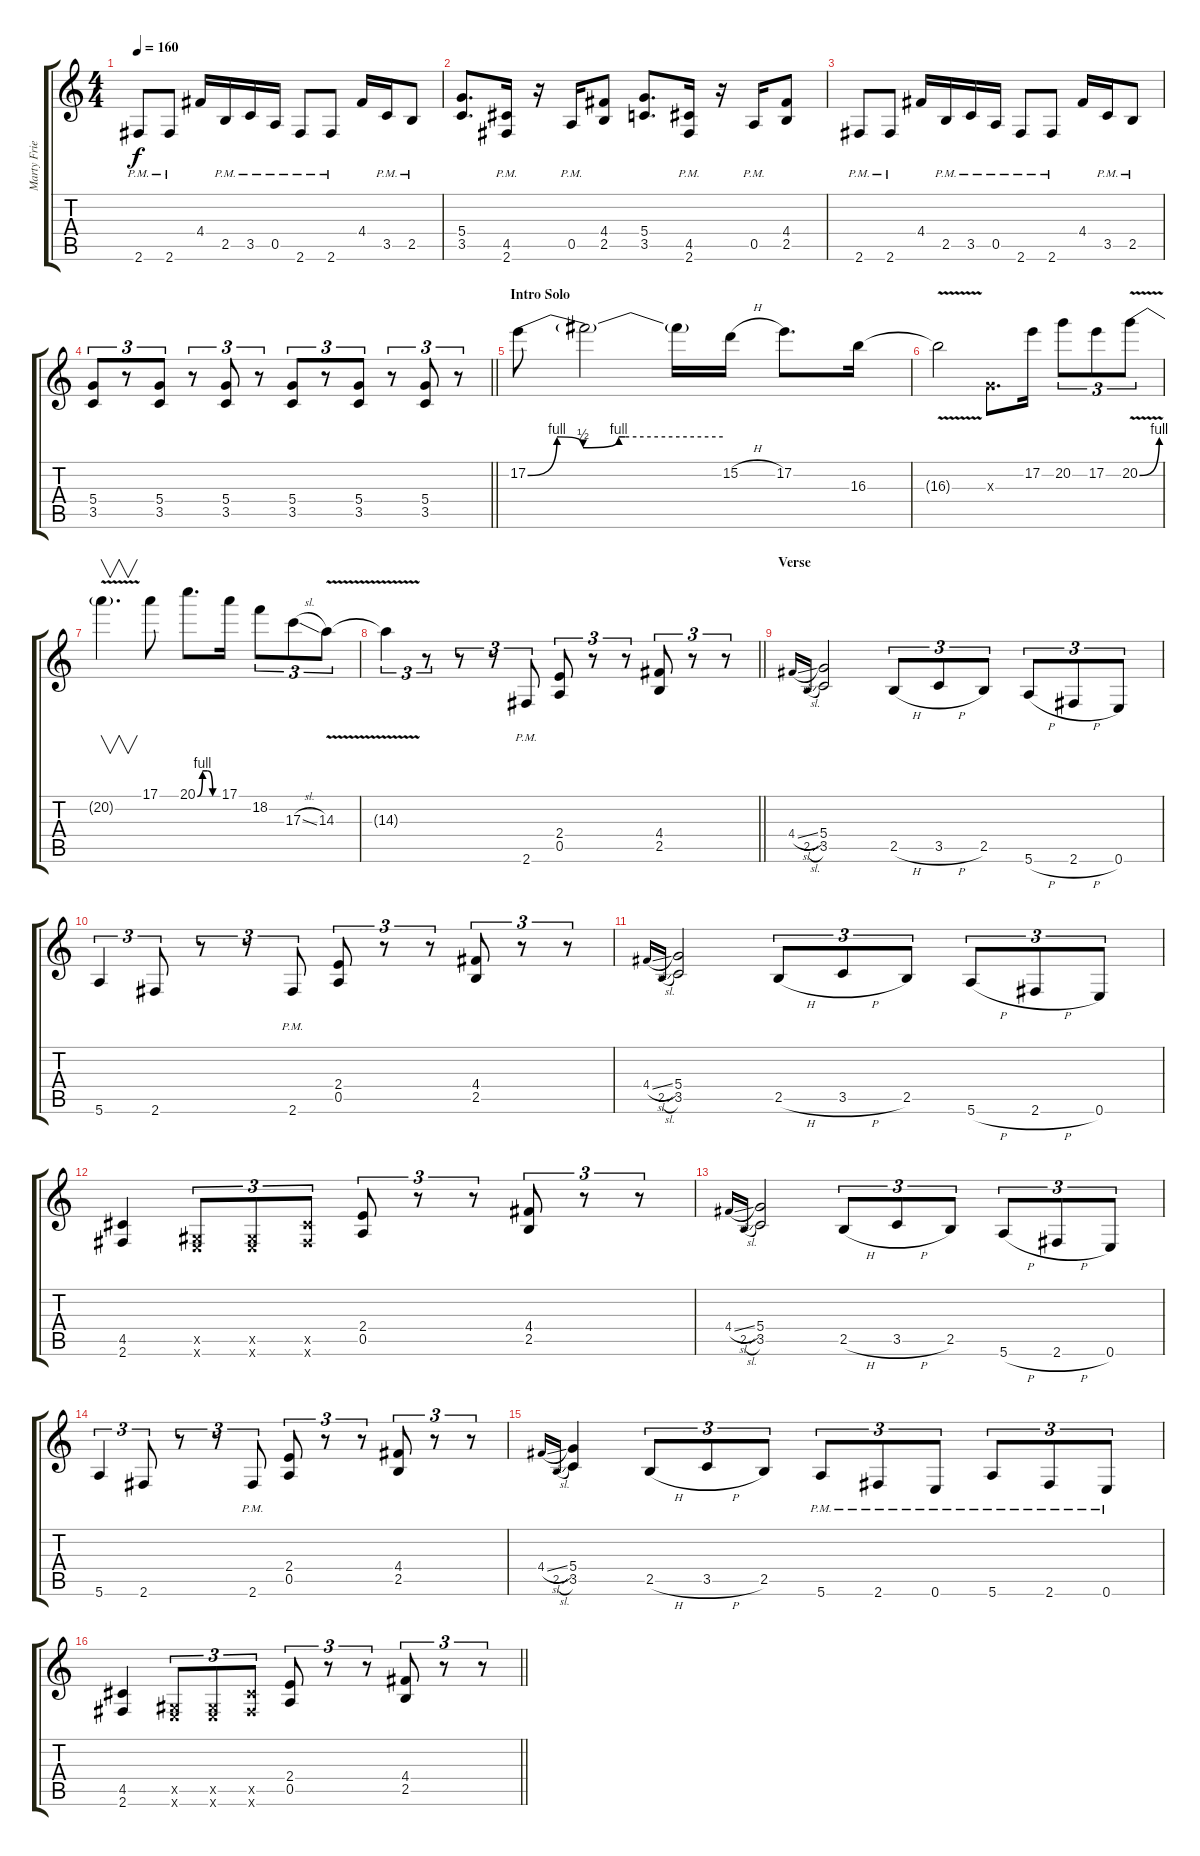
\track ("Marty Friedman" "Marty Frie") {instrument distortionguitar}
\staff {score tabs}
\tuning (E4 B3 G3 D3 A2 E2) {hide}
\ts (4 4)
\tempo 160
\clef g2
\ks c
2.6{pm}.8{dy f} 2.6{pm}.8 4.4.16 2.5{pm}.16 3.5{pm}.16 0.5{pm}.16 2.6{pm}.8 2.6{pm}.8 4.4.16 3.5{pm}.16 2.5{pm}.8 |
(5.4 3.5).8{d} (4.5 2.6{pm}).16 r.16 0.5{pm}.16 (4.4 2.5).8 (5.4 3.5).8{d} (4.5 2.6{pm}).16 r.16 0.5{pm}.16 (4.4 2.5).8 |
2.6{pm}.8 2.6{pm}.8 4.4.16 2.5{pm}.16 3.5{pm}.16 0.5{pm}.16 2.6{pm}.8 2.6{pm}.8 4.4.16 3.5{pm}.16 2.5{pm}.8 |
\barLineRight lightlight
(5.4 3.5).8{tu (3 2)} r.8{tu (3 2)} (5.4 3.5).8{tu (3 2)} r.8{tu (3 2)} (5.4 3.5).8{tu (3 2)} r.8{tu (3 2)} (5.4 3.5).8{tu (3 2)} r.8{tu (3 2)} (5.4 3.5).8{tu (3 2)} r.8{tu (3 2)} (5.4 3.5).8{tu (3 2)} r.8{tu (3 2)} |
\section ("" "Intro Solo")
17.2{be (custom 0 0 9 4 17 2 28 4 30 4 60 4)}.8 17.2{t}.2 17.2{t}.16 15.2{h}.16 17.2.8{d} 16.3.16 |
16.3{v t}.2 0.3{x}.8{d} 17.2.16 20.2.8{tu (3 2)} 17.2.8{tu (3 2)} 20.2{be (bend 0 0 60 4) v}.8{tu (3 2)} |
20.2{t}.4{v d} 17.1.8 20.1{be (custom 0 0 15 4 30 4 45 0 60 0)}.8{d} 17.1.16 18.2.8{tu (3 2)} 17.3{sl}.8{tu (3 2)} 14.3{v}.8{tu (3 2)} |
\barLineRight lightlight
14.3{v t}.4{tu (3 2)} r.8{tu (3 2)} r.8{tu (3 2)} r.8{tu (3 2)} 2.6{pm}.8{tu (3 2)} (2.4 0.5).8{tu (3 2)} r.8{tu (3 2)} r.8{tu (3 2)} (4.4 2.5).8{tu (3 2)} r.8{tu (3 2)} r.8{tu (3 2)} |
\section ("" "Verse")
4.4{sl}.16{gr onbeat} 2.5{sl}.16{gr onbeat} (5.4 3.5).2 2.5{h}.8{tu (3 2)} 3.5{h}.8{tu (3 2)} 2.5.8{tu (3 2)} 5.6{h}.8{tu (3 2)} 2.6{h}.8{tu (3 2)} 0.6.8{tu (3 2)} |
5.6.4{tu (3 2)} 2.6.8{tu (3 2)} r.8{tu (3 2)} r.8{tu (3 2)} 2.6{pm}.8{tu (3 2)} (2.4 0.5).8{tu (3 2)} r.8{tu (3 2)} r.8{tu (3 2)} (4.4 2.5).8{tu (3 2)} r.8{tu (3 2)} r.8{tu (3 2)} |
4.4{sl}.16{gr onbeat} 2.5{sl}.16{gr onbeat} (5.4 3.5).2 2.5{h}.8{tu (3 2)} 3.5{h}.8{tu (3 2)} 2.5.8{tu (3 2)} 5.6{h}.8{tu (3 2)} 2.6{h}.8{tu (3 2)} 0.6.8{tu (3 2)} |
(4.5 2.6).4 (-1.5{x} 0.6{x}).8{tu (3 2)} (-1.5{x} 0.6{x}).8{tu (3 2)} (4.5{x} 2.6{x}).8{tu (3 2)} (2.4 0.5).8{tu (3 2)} r.8{tu (3 2)} r.8{tu (3 2)} (4.4 2.5).8{tu (3 2)} r.8{tu (3 2)} r.8{tu (3 2)} |
4.4{sl}.16{gr onbeat} 2.5{sl}.16{gr onbeat} (5.4 3.5).2 2.5{h}.8{tu (3 2)} 3.5{h}.8{tu (3 2)} 2.5.8{tu (3 2)} 5.6{h}.8{tu (3 2)} 2.6{h}.8{tu (3 2)} 0.6.8{tu (3 2)} |
5.6.4{tu (3 2)} 2.6.8{tu (3 2)} r.8{tu (3 2)} r.8{tu (3 2)} 2.6{pm}.8{tu (3 2)} (2.4 0.5).8{tu (3 2)} r.8{tu (3 2)} r.8{tu (3 2)} (4.4 2.5).8{tu (3 2)} r.8{tu (3 2)} r.8{tu (3 2)} |
4.4{sl}.16{gr onbeat} 2.5{sl}.16{gr onbeat} (5.4 3.5).4 2.5{h}.8{tu (3 2)} 3.5{h}.8{tu (3 2)} 2.5.8{tu (3 2)} 5.6{pm}.8{tu (3 2)} 2.6{pm}.8{tu (3 2)} 0.6{pm}.8{tu (3 2)} 5.6{pm}.8{tu (3 2)} 2.6{pm}.8{tu (3 2)} 0.6{pm}.8{tu (3 2)} |
\barLineRight lightlight
(4.5 2.6).4 (-1.5{x} 0.6{x}).8{tu (3 2)} (-1.5{x} 0.6{x}).8{tu (3 2)} (4.5{x} 2.6{x}).8{tu (3 2)} (2.4 0.5).8{tu (3 2)} r.8{tu (3 2)} r.8{tu (3 2)} (4.4 2.5).8{tu (3 2)} r.8{tu (3 2)} r.8{tu (3 2)}
